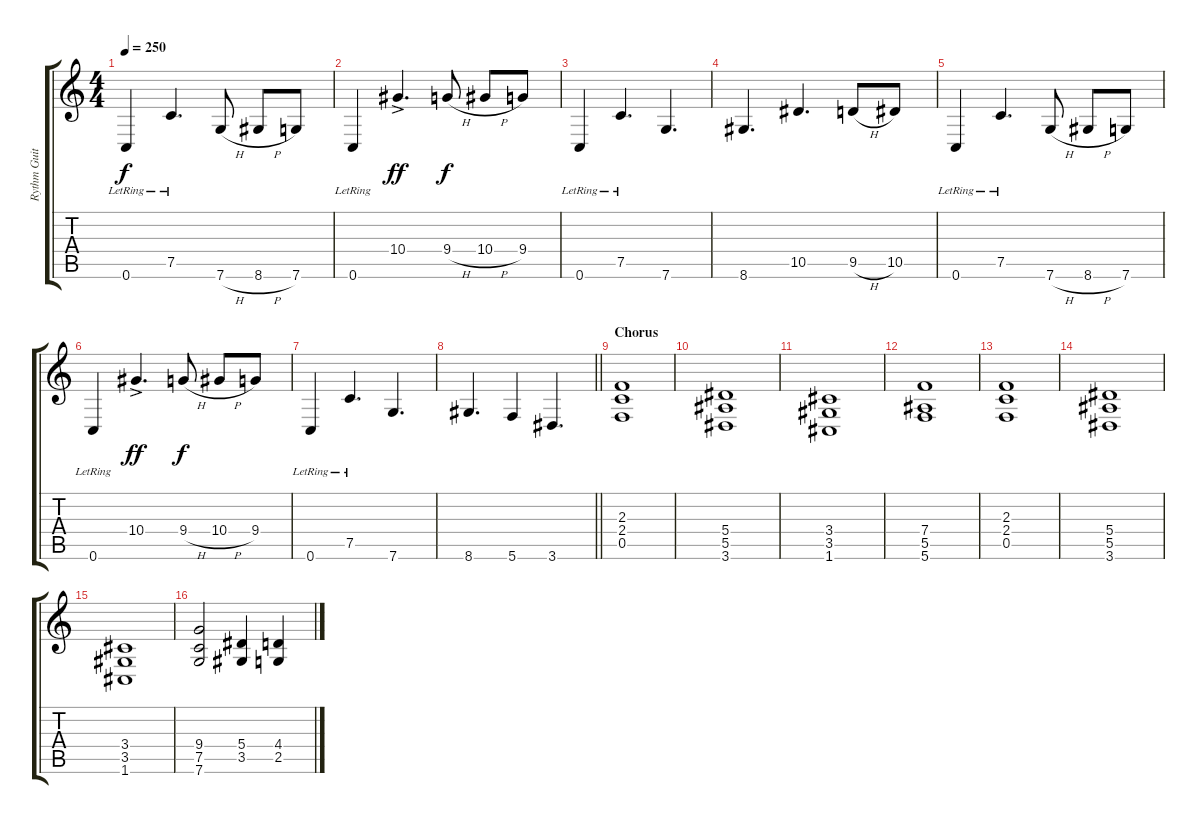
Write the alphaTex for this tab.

\track ("Rythm Guitar" "Rythm Guit") {instrument distortionguitar}
\staff {score tabs}
\tuning (C4 G3 Eb3 Bb2 F2 C2) {hide}
\ts (4 4)
\tempo 250
\clef g2
\ks c
0.6{lr}.4{dy f} 7.5{lr}.4{d} 7.6{h}.8 8.6{h}.8 7.6.8 |
0.6{lr}.4 10.4{ac}.4{d dy ff} 9.4{h}.8{dy f} 10.4{h}.8 9.4.8 |
0.6{lr}.4 7.5{lr}.4{d} 7.6.4{d} |
8.6.4{d} 10.5.4{d} 9.5{h}.8 10.5.8 |
0.6{lr}.4 7.5{lr}.4{d} 7.6{h}.8 8.6{h}.8 7.6.8 |
0.6{lr}.4 10.4{ac}.4{d dy ff} 9.4{h}.8{dy f} 10.4{h}.8 9.4.8 |
0.6{lr}.4 7.5{lr}.4{d} 7.6.4{d} |
\barLineRight lightlight
8.6.4{d} 5.6.4 3.6.4{d} |
\section ("" "Chorus")
(2.3 2.4 0.5).1 |
(5.4 5.5 3.6).1 |
(3.4 3.5 1.6).1 |
(7.4 5.5 5.6).1 |
(2.3 2.4 0.5).1 |
(5.4 5.5 3.6).1 |
(3.4 3.5 1.6).1 |
(9.4 7.5 7.6).2 (5.4 3.5).4 (4.4 2.5).4
